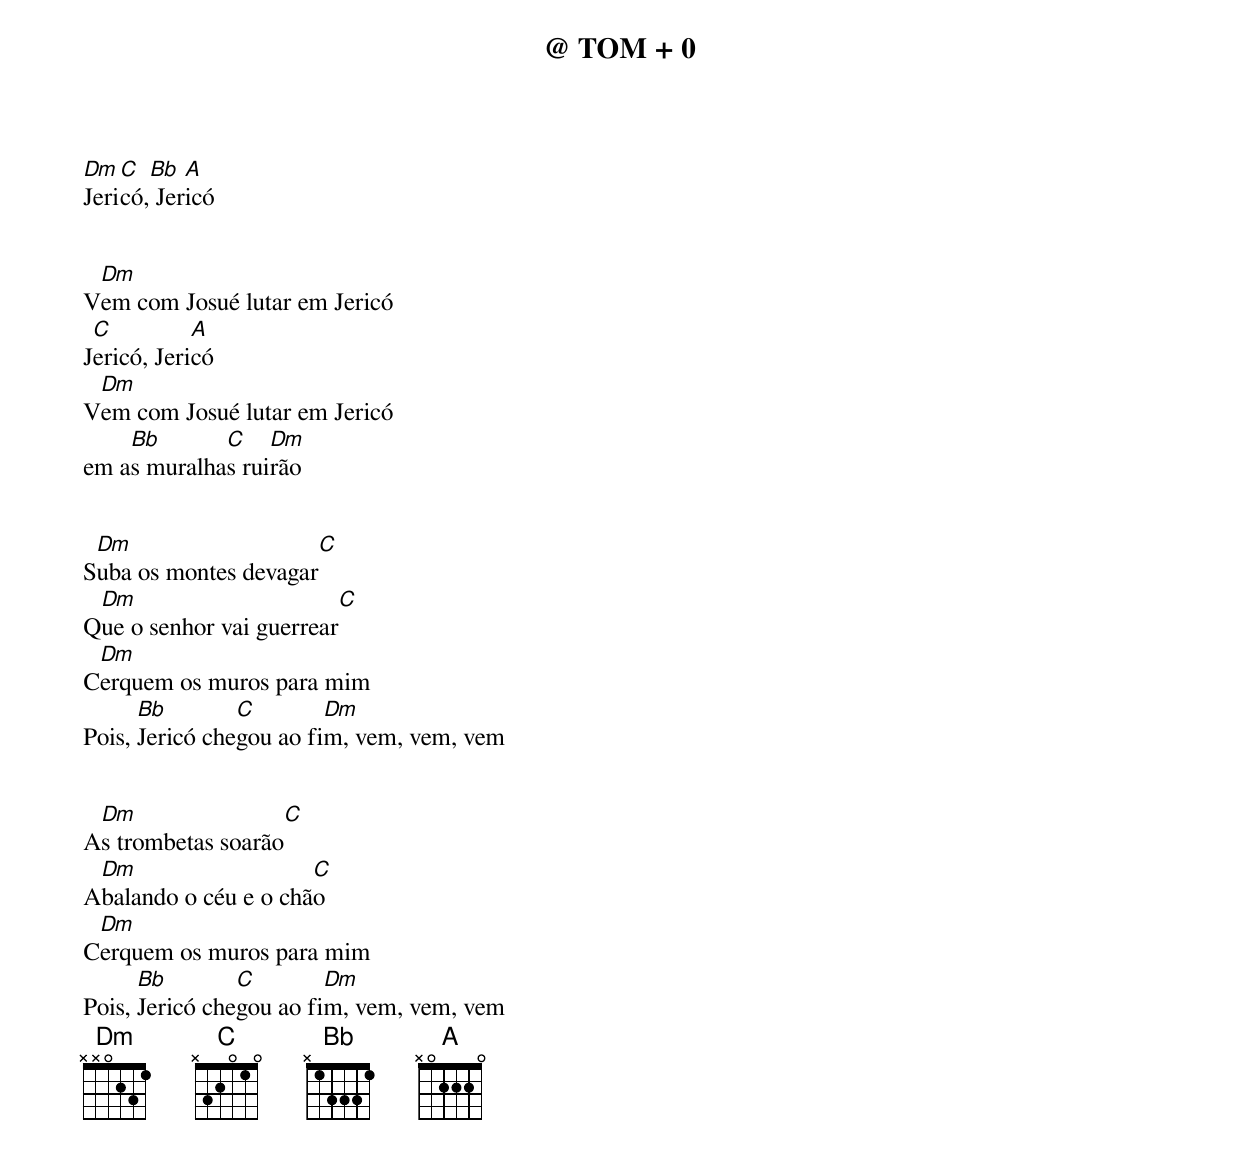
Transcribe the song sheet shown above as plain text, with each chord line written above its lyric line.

@ TOM + 0
Dm  C  Bb  A
Jericó, Jericó


 Dm
Vem com Josué lutar em Jericó
 C          A
Jericó, Jericó
 Dm
Vem com Josué lutar em Jericó
    Bb       C    Dm
em as muralhas ruirão


 Dm                      C
Suba os montes devagar
 Dm                      C
Que o senhor vai guerrear
 Dm
Cerquem os muros para mim
      Bb        C        Dm
Pois, Jericó chegou ao fim, vem, vem, vem


 Dm                  C
As trombetas soarão
 Dm                   C
Abalando o céu e o chão
 Dm
Cerquem os muros para mim
      Bb        C        Dm
Pois, Jericó chegou ao fim, vem, vem, vem
